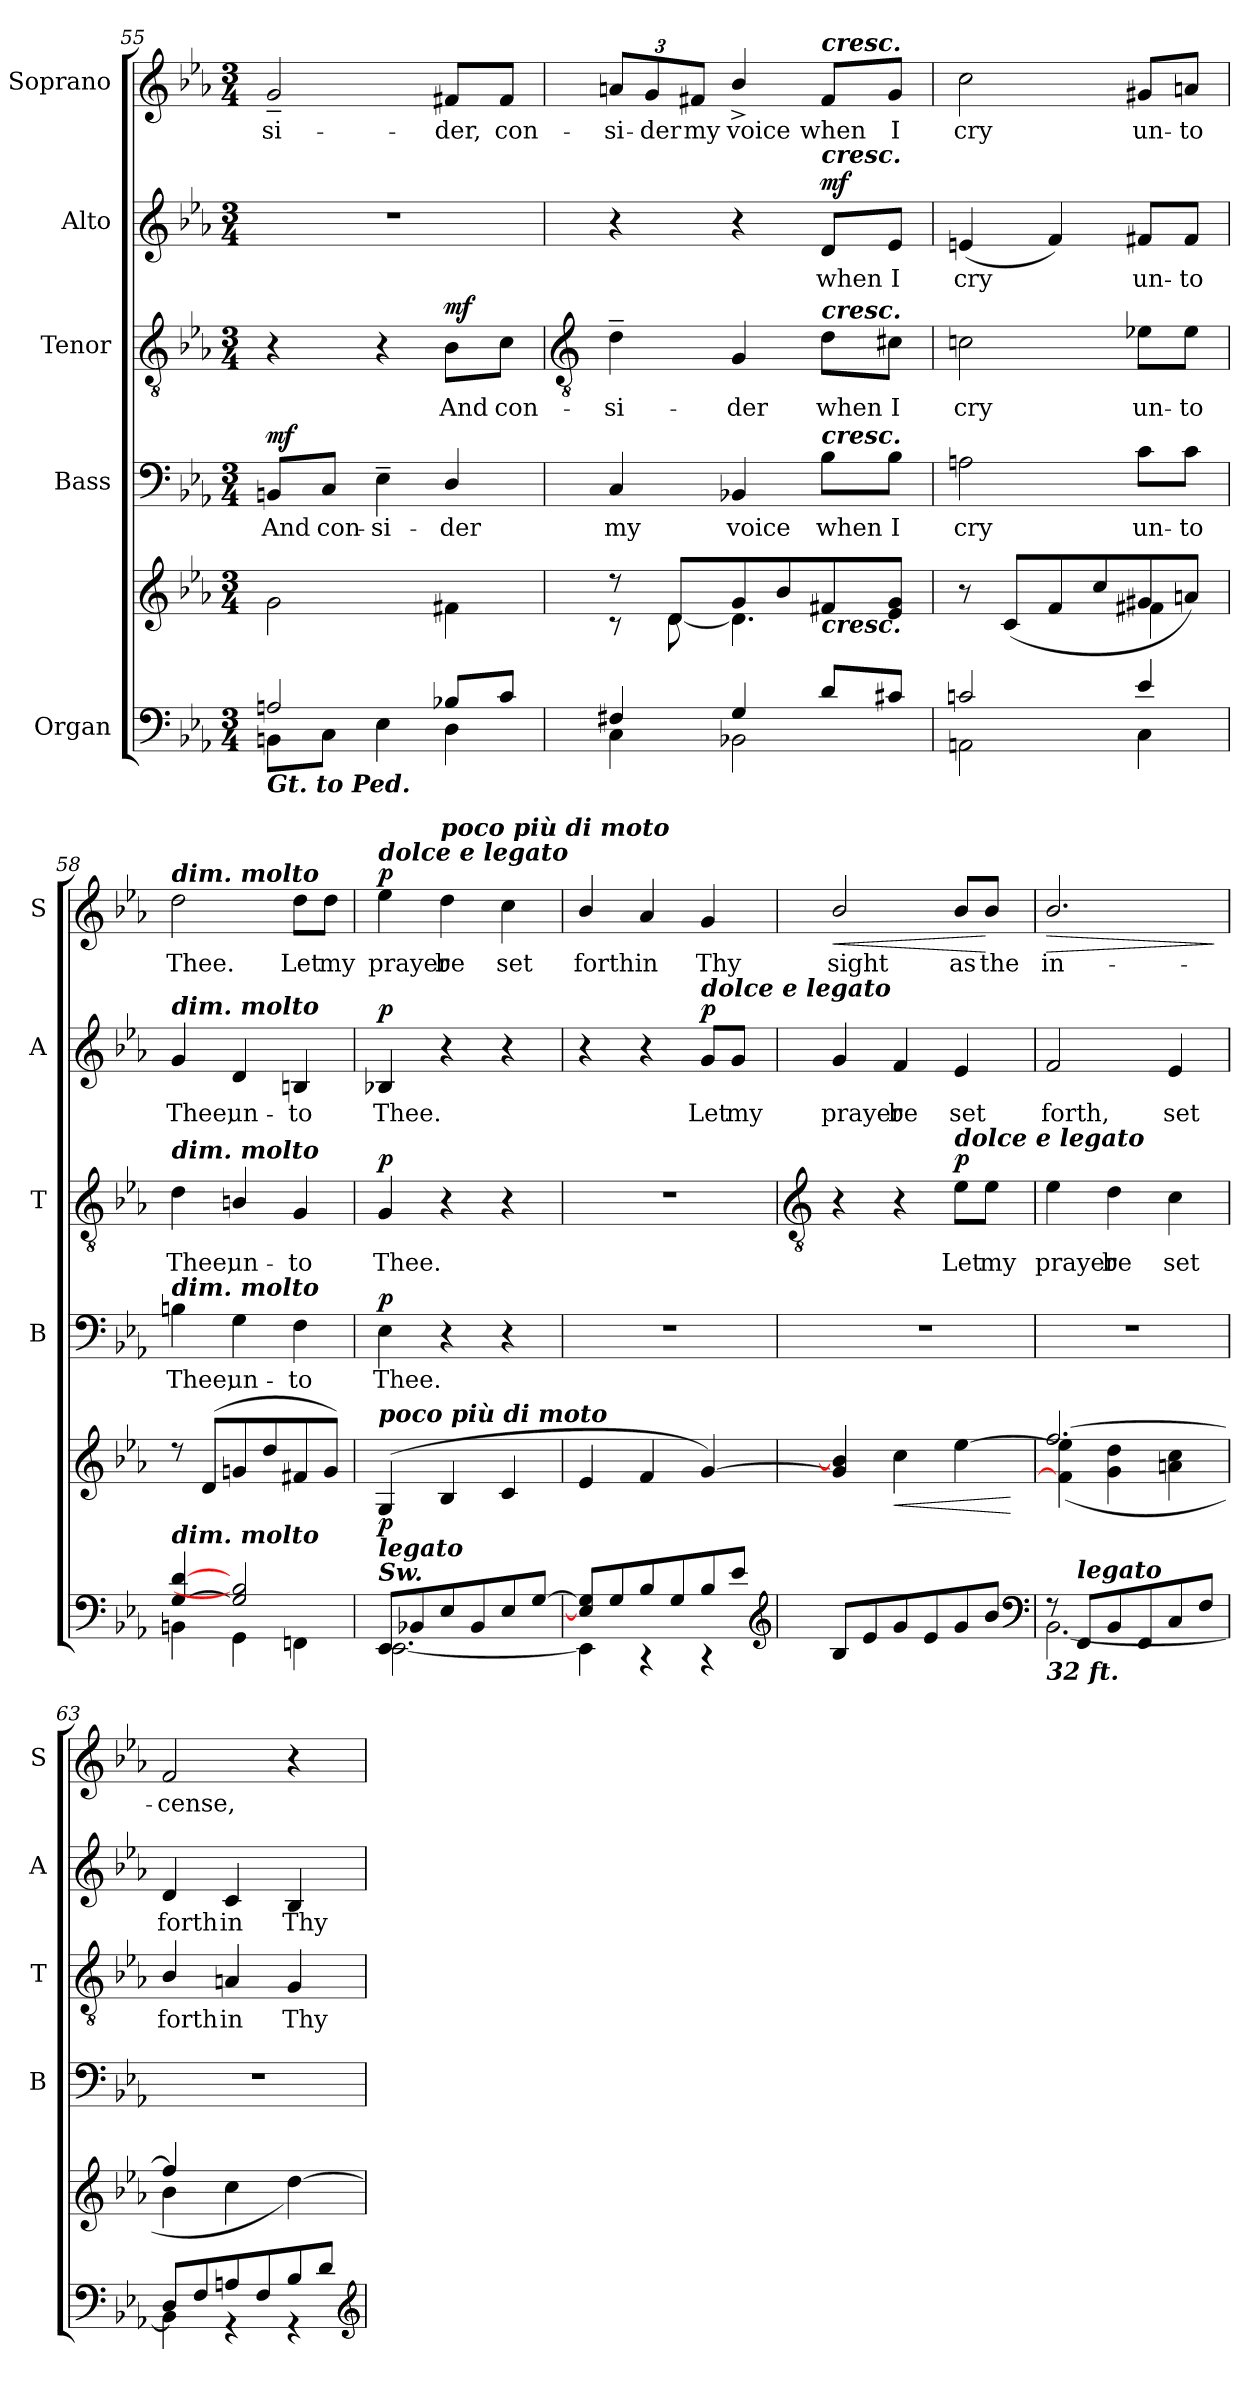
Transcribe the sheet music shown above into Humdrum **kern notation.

**kern	**kern	**dynam	**kern	**text	**dynam	**kern	**text	**dynam	**kern	**text	**dynam	**kern	**text	**dynam
*part5	*part5	*part5	*part4	*part4	*part4	*part3	*part3	*part3	*part2	*part2	*part2	*part1	*part1	*part1
*staff6	*staff5	*staff5/6	*staff4	*staff4	*staff4	*staff3	*staff3	*staff3	*staff2	*staff2	*staff2	*staff1	*staff1	*staff1
*I"Organ	*	*	*I"Bass	*	*	*I"Tenor	*	*	*I"Alto	*	*	*I"Soprano	*	*
*	*	*	*I'B	*	*	*I'T	*	*	*I'A	*	*	*I'S	*	*
*clefF4	*clefG2	*	*clefF4	*	*	*clefGv2	*	*	*clefG2	*	*	*clefG2	*	*
*k[b-e-a-]	*k[b-e-a-]	*	*k[b-e-a-]	*	*	*k[b-e-a-]	*	*	*k[b-e-a-]	*	*	*k[b-e-a-]	*	*
*E-:	*E-:	*	*E-:	*	*	*E-:	*	*	*E-:	*	*	*E-:	*	*
*M3/4	*M3/4	*	*M3/4	*	*	*M3/4	*	*	*M3/4	*	*	*M3/4	*	*
=55	=55	=55	=55	=55	=55	=55	=55	=55	=55	=55	=55	=55	=55	=55
*^	*	*	*	*	*	*	*	*	*	*	*	*	*	*
!LO:TX:b:Bi:t=Gt. to Ped.	!	!	!	!	!	!	!	!	!	!	!	!	!	!	!
!	!	!	!	!	!LO:LY:b	!LO:DY:b	!	!	!	!LO:N:vis=1	!	!	!	!LO:LY:b	!
2An/	(>8BBn\L	2g\	.	8BBn/L	And	mf	4r	.	.	2.r	.	.	2g~	-si-	.
!	!	!	!	!	!LO:LY:b	!	!	!	!	!	!	!	!	!	!
.	8C\J	.	.	8C/J	con-	.	.	.	.	.	.	.	.	.	.
!	!	!	!	!	!LO:LY:b	!	!	!	!	!	!	!	!	!	!
.	4E-\	.	.	4E-~	-si-	.	4r	.	.	.	.	.	.	.	.
!	!	!	!	!	!LO:LY:b	!	!	!LO:LY:b	!LO:DY:b	!	!	!	!	!LO:LY:b	!
8B-X/L	4D\	4f#X\	.	4D/	-der	.	8B-\L	And	mf	.	.	.	8f#X/L	-der,	.
!	!	!	!	!	!	!	!	!LO:LY:b	!	!	!	!	!	!LO:LY:b	!
8c/J	.	.	.	.	.	.	8c\J	con-	.	.	.	.	8f#/J	con-	.
!!LO:LB:g=z
=56	=56	=56	=56	=56	=56	=56	=56	=56	=56	=56	=56	=56	=56	=56	=56
*	*	*	*	*	*	*	*clefGv2	*	*	*	*	*	*	*	*
*	*	*^	*	*	*	*	*	*	*	*	*	*	*	*	*
!	!	!	!	!	!	!LO:LY:b	!	!	!LO:LY:b	!	!	!	!	!	!LO:LY:b	!
4F#X/	4C\	8r	8r	.	4C	my	.	4d~	-si-	.	4r	.	.	12an/L	-si-	.
!	!	!	!	!	!	!	!	!	!	!	!	!	!	!	!LO:LY:b	!
.	.	.	.	.	.	.	.	.	.	.	.	.	.	12g/	-der	.
.	.	8d/L	[8d	.	.	.	.	.	.	.	.	.	.	.	.	.
!	!	!	!	!	!	!	!	!	!	!	!	!	!	!	!LO:LY:b	!
.	.	.	.	.	.	.	.	.	.	.	.	.	.	12f#X/J	my	.
!	!	!	!	!	!	!LO:LY:b	!	!	!LO:LY:b	!	!	!	!	!	!LO:LY:b	!
4G/	2BB-X\	8g/	4.d\]	.	4BB-X	voice	.	4G	-der	.	4r	.	.	4b-^/	voice	.
.	.	8b-/	.	.	.	.	.	.	.	.	.	.	.	.	.	.
!	!	!	!	!	!	!	!	!	!	!	!	!	!	!LO:TX:a:Bi:t=cresc.	!	!
!	!	!	!	!	!	!	!	!	!	!	!LO:TX:a:Bi:t=cresc.	!	!	!	!	!
!	!	!	!	!	!	!	!	!LO:TX:a:Bi:t=cresc.	!	!	!	!	!	!	!	!
!	!	!	!	!	!LO:TX:a:Bi:t=cresc.	!	!	!	!	!	!	!	!	!	!	!
!	!	!LO:TX:b:Bi:t=cresc.	!	!	!	!	!	!	!	!	!	!	!	!	!	!
!	!	!	!	!	!	!LO:LY:b	!	!	!LO:LY:b	!	!	!LO:LY:b	!LO:DY:b	!	!LO:LY:b	!
8d/L	.	8f#X/	.	.	8B-\L	when	.	8d\L	when	.	8d/L	when	mf	8f#/L	when	.
!	!	!	!	!	!	!LO:LY:b	!	!	!LO:LY:b	!	!	!LO:LY:b	!	!	!LO:LY:b	!
8c#X/J	.	8e-/ 8g/J)	8ryy	.	8B-\J	I	.	8c#X\J	I	.	8e-/J	I	.	8g/J	I	.
=57	=57	=57	=57	=57	=57	=57	=57	=57	=57	=57	=57	=57	=57	=57	=57	=57
!	!	!	!	!	!	!LO:LY:b	!	!	!LO:LY:b	!	!	!LO:LY:b	!	!	!LO:LY:b	!
2cn/	2AAn\	8r	2ryy	.	2An	cry	.	2cn	cry	.	(<4en	cry	.	2cc	cry	.
.	.	(>8c/L	.	.	.	.	.	.	.	.	.	.	.	.	.	.
.	.	8f/	.	.	.	.	.	.	.	.	4f)	.	.	.	.	.
.	.	8cc/	.	.	.	.	.	.	.	.	.	.	.	.	.	.
!	!	!	!	!	!	!LO:LY:b	!	!	!LO:LY:b	!	!	!LO:LY:b	!	!	!LO:LY:b	!
4e-/	4C\	8g#X/	4f#X\	.	8c\L	un-	.	8e-X\L	un-	.	8f#X/L	un-	.	8g#X/L	un-	.
!	!	!	!	!	!	!LO:LY:b	!	!	!LO:LY:b	!	!	!LO:LY:b	!	!	!LO:LY:b	!
.	.	8an/J)	.	.	8c\J	-to	.	8e-\J	-to	.	8f#/J	-to	.	8an/J	-to	.
=58	=58	=58	=58	=58	=58	=58	=58	=58	=58	=58	=58	=58	=58	=58	=58	=58
!	!	!	!	!	!	!	!	!	!	!	!	!	!	!LO:TX:a:Bi:t=dim. molto	!	!
!	!	!	!	!	!	!	!	!	!	!	!LO:TX:a:Bi:t=dim. molto	!	!	!	!	!
!	!	!	!	!	!	!	!	!LO:TX:a:Bi:t=dim. molto	!	!	!	!	!	!	!	!
!	!	!	!	!	!LO:TX:a:Bi:t=dim. molto	!	!	!	!	!	!	!	!	!	!	!
!LO:TX:a:Bi:t=dim. molto	!	!	!	!	!	!	!	!	!	!	!	!	!	!	!	!
!	!	!	!LO:N:vis=1	!	!	!LO:LY:b	!	!	!LO:LY:b	!	!	!LO:LY:b	!	!	!LO:LY:b	!
[4G/ [4d/	4BBn\	8r	2.ryy	.	4Bn	Thee,	.	4d	Thee,	.	4g	Thee,	.	2dd	Thee.	.
.	.	(>8d/L	.	.	.	.	.	.	.	.	.	.	.	.	.	.
!	!	!	!	!	!	!LO:LY:b	!	!	!LO:LY:b	!	!	!LO:LY:b	!	!	!	!
2G/] 2B/]	4GG\	8gn/	.	.	4G	un-	.	4Bn/	un-	.	4d	un-	.	.	.	.
.	.	8dd/	.	.	.	.	.	.	.	.	.	.	.	.	.	.
!	!	!	!	!	!	!LO:LY:b	!	!	!LO:LY:b	!	!	!LO:LY:b	!	!	!LO:LY:b	!
.	4FFn\	8f#X/	.	.	4F	-to	.	4G	-to	.	4Bn	-to	.	8dd\L	Let	.
!	!	!	!	!	!	!	!	!	!	!	!	!	!	!	!LO:LY:b	!
.	.	8g/J)	.	.	.	.	.	.	.	.	.	.	.	8dd\J	my	.
=59	=59	=59	=59	=59	=59	=59	=59	=59	=59	=59	=59	=59	=59	=59	=59	=59
!	!	!	!	!	!	!	!	!	!	!	!	!	!	!LO:TX:a:Bi:t=dolce e legato	!	!
!	!	!LO:TX:a:Bi:t=poco più di moto	!	!	!	!	!	!	!	!	!	!	!	!	!	!
!	!	!LO:TX:b:Bi:t=legato	!	!	!	!	!	!	!	!	!	!	!	!	!	!
!LO:TX:a:Bi:t=Sw.	!	!	!	!	!	!	!	!	!	!	!	!	!	!	!	!
!	!	!	!LO:N:vis=1	!LO:DY:b	!	!LO:LY:b	!LO:DY:b	!	!LO:LY:b	!LO:DY:b	!	!LO:LY:b	!LO:DY:b	!	!LO:LY:b	!LO:DY:b
8EE-/L	[2.EE-\	(>4G/	2.ryy	p	4E-	Thee.	p	4G	Thee.	p	4B-X	Thee.	p	4ee-	prayer	p
8BB-X/	.	.	.	.	.	.	.	.	.	.	.	.	.	.	.	.
!	!	!	!	!	!	!	!	!	!	!	!	!	!	!LO:TX:a:Bi:t=poco più di moto	!	!
!	!	!	!	!	!	!	!	!	!	!	!	!	!	!	!LO:LY:b	!
8E-/	.	4B-/	.	.	4r	.	.	4r	.	.	4r	.	.	4dd	be	.
8BB-/	.	.	.	.	.	.	.	.	.	.	.	.	.	.	.	.
!	!	!	!	!	!	!	!	!	!	!	!	!	!	!	!LO:LY:b	!
8E-/	.	4c/	.	.	4r	.	.	4r	.	.	4r	.	.	4cc	set	.
[8G/J	.	.	.	.	.	.	.	.	.	.	.	.	.	.	.	.
=60	=60	=60	=60	=60	=60	=60	=60	=60	=60	=60	=60	=60	=60	=60	=60	=60
!	!	!	!LO:N:vis=1	!	!LO:N:vis=1	!	!	!LO:N:vis=1	!	!	!	!	!	!	!LO:LY:b	!
8E-/] 8G/]L	4EE-\]	4e-/	2.ryy	.	2.r	.	.	2.r	.	.	4r	.	.	4b-/	forth	.
8G/	.	.	.	.	.	.	.	.	.	.	.	.	.	.	.	.
!	!	!	!	!	!	!	!	!	!	!	!	!	!	!	!LO:LY:b	!
8B-/	4r	4f/	.	.	.	.	.	.	.	.	4r	.	.	4a-	in	.
8G/	.	.	.	.	.	.	.	.	.	.	.	.	.	.	.	.
!	!	!	!	!	!	!	!	!	!	!	!LO:TX:a:Bi:t=dolce e legato	!	!	!	!	!
!	!	!	!	!	!	!	!	!	!	!	!	!LO:LY:b	!LO:DY:b	!	!LO:LY:b	!
8B-/	4r	[4g/)	.	.	.	.	.	.	.	.	8g/L	Let	p	4g	Thy	.
!	!	!	!	!	!	!	!	!	!	!	!	!LO:LY:b	!	!	!	!
8e-/J	.	.	.	.	.	.	.	.	.	.	8g/J	my	.	.	.	.
*clefG2	*	*	*	*	*	*	*	*	*	*	*	*	*	*	*	*
!!LO:LB:g=z
=61	=61	=61	=61	=61	=61	=61	=61	=61	=61	=61	=61	=61	=61	=61	=61	=61
*	*	*	*	*	*	*	*	*clefGv2	*	*	*	*	*	*	*	*
!	!LO:N:vis=1	!	!	!	!LO:N:vis=1	!	!	!	!	!	!	!LO:LY:b	!	!	!LO:LY:b	!LO:HP:b
8B-/L	2.ryy	4g/] 4b-/]	4ryy	.	2.r	.	.	4r	.	.	4g	prayer	.	2b-/	sight	<
8e-/	.	.	.	.	.	.	.	.	.	.	.	.	.	.	.	.
!	!	!	!	!LO:HP:b	!	!	!	!	!	!	!	!LO:LY:b	!	!	!	!
8g/	.	2ryy	4cc\	<	.	.	.	4r	.	.	4f	be	.	.	.	.
8e-/	.	.	.	.	.	.	.	.	.	.	.	.	.	.	.	.
!	!	!	!	!	!	!	!	!LO:TX:a:Bi:t=dolce e legato	!	!	!	!	!	!	!	!
!	!	!	!	!	!	!	!	!	!LO:LY:b	!LO:DY:b	!	!LO:LY:b	!	!	!LO:LY:b	!
8g/	.	.	[4ee-\	.	.	.	.	8e-\L	Let	p	4e-	set	.	8b-/L	as	.
!	!	!	!	!	!	!	!	!	!LO:LY:b	!	!	!	!	!	!LO:LY:b	!
8b-/J	.	.	.	.	.	.	.	8e-\J	my	.	.	.	.	8b-/J	the	[
*v	*v	*	*	*	*	*	*	*	*	*	*	*	*	*	*	*
*	*v	*v	*	*	*	*	*	*	*	*	*	*	*	*	*
*clefF4	*	*	*	*	*	*	*	*	*	*	*	*	*	*
.	.	[	.	.	.	.	.	.	.	.	.	.	.	.
=62	=62	=62	=62	=62	=62	=62	=62	=62	=62	=62	=62	=62	=62	=62
*^	*^	*	*	*	*	*	*	*	*	*	*	*	*	*
!LO:TX:b:Bi:t=32 ft.	!	!	!	!	!	!	!	!	!	!	!	!	!	!	!	!
!	!	!	!	!	!LO:N:vis=1	!	!	!	!LO:LY:b	!	!	!LO:LY:b	!	!	!LO:LY:b	!LO:HP:b
8r	[2.BB-\	[2.ff/	(<4f\] 4ee-\]	.	2.r	.	.	4e-	prayer	.	2f	forth,	.	2.b-/	in-	>
!LO:TX:a:Bi:t=legato	!	!	!	!	!	!	!	!	!	!	!	!	!	!	!	!
8FF/L	.	.	.	.	.	.	.	.	.	.	.	.	.	.	.	.
!	!	!	!	!	!	!	!	!	!LO:LY:b	!	!	!	!	!	!	!
8BB-/	.	.	4g\ 4dd\	.	.	.	.	4d	be	.	.	.	.	.	.	.
8FF/	.	.	.	.	.	.	.	.	.	.	.	.	.	.	.	.
!	!	!	!	!	!	!	!	!	!LO:LY:b	!	!	!LO:LY:b	!	!	!	!
8C/	.	.	4an\ 4cc\	.	.	.	.	4c	set	.	4e-	set	.	.	.	.
8F/J	.	.	.	.	.	.	.	.	.	.	.	.	.	.	.	.
*v	*v	*	*	*	*	*	*	*	*	*	*	*	*	*	*	*
*	*v	*v	*	*	*	*	*	*	*	*	*	*	*	*	*
.	.	.	.	.	.	.	.	.	.	.	.	.	.	]
=63	=63	=63	=63	=63	=63	=63	=63	=63	=63	=63	=63	=63	=63	=63
*^	*^	*	*	*	*	*	*	*	*	*	*	*	*	*
!	!	!	!	!	!LO:N:vis=1	!	!	!	!LO:LY:b	!	!	!LO:LY:b	!	!	!LO:LY:b	!
8D/L	4BB-\]	4ff/]	4b-\	.	2.r	.	.	4B-/	forth	.	4d	forth	.	2f	-cense,	.
8F/	.	.	.	.	.	.	.	.	.	.	.	.	.	.	.	.
!	!	!	!	!	!	!	!	!	!LO:LY:b	!	!	!LO:LY:b	!	!	!	!
8An/	4r	4ryy	4cc\	.	.	.	.	4An	in	.	4c	in	.	.	.	.
8F/	.	.	.	.	.	.	.	.	.	.	.	.	.	.	.	.
!	!	!	!	!	!	!	!	!	!LO:LY:b	!	!	!LO:LY:b	!	!	!	!
8B-/	4r	4ryy	[4dd\)	.	.	.	.	4G	Thy	.	4B-	Thy	.	4r	.	.
8d/J	.	.	.	.	.	.	.	.	.	.	.	.	.	.	.	.
*v	*v	*	*	*	*	*	*	*	*	*	*	*	*	*	*	*
*	*v	*v	*	*	*	*	*	*	*	*	*	*	*	*	*
*clefG2	*	*	*	*	*	*	*	*	*	*	*	*	*	*
=	=	=	=	=	=	=	=	=	=	=	=	=	=	=
*-	*-	*-	*-	*-	*-	*-	*-	*-	*-	*-	*-	*-	*-	*-
